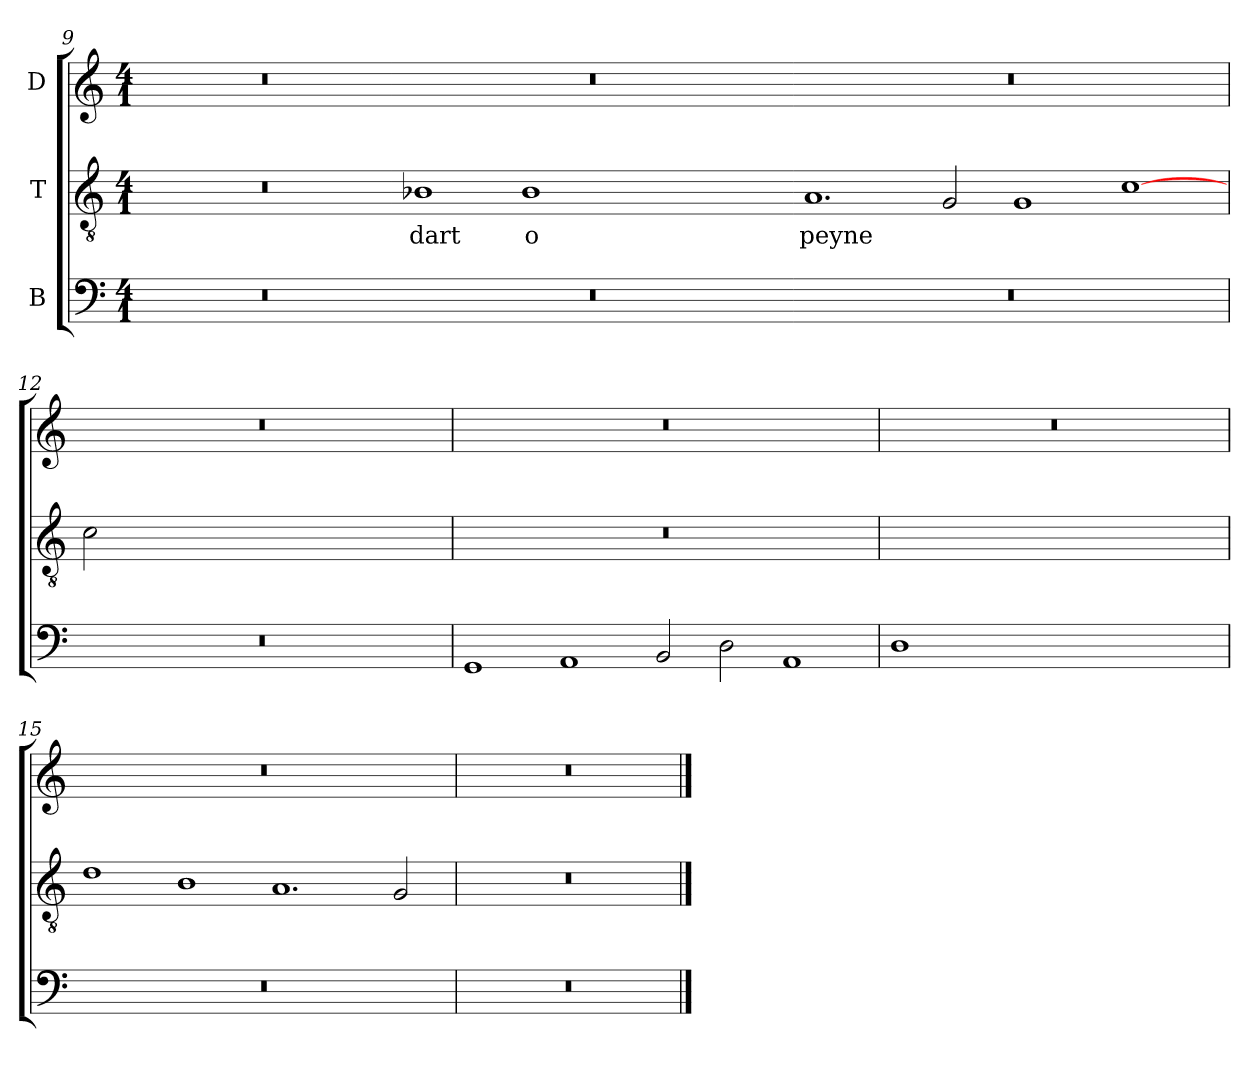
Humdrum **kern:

**kern	**kern	**text	**kern
*part3	*part2	*part2	*part1
*staff3	*staff2	*staff2	*staff1
*I"B	*I"T	*	*I"D
*clefF4	*clefGv2	*	*clefG2
*	*ITrd7c12	*	*
*k[]	*k[]	*	*k[]
*C:	*C:	*	*C:
*M4/1	*M4/1	*	*M4/1
=9	=9	=9	=9
!LO:N:vis=1	!LO:N:vis=1	!	!LO:N:vis=1
00r	00r	.	00r
=10-	=10-	=10-	=10-
!LO:N:vis=1	!	!	!
!	!	!LO:LY:b:color=#000000	!LO:N:vis=1
00r	1BB-Xi/	dart	00r
!	!	!LO:LY:b:color=#000000	!
.	1BB-i/	o	.
.	0ryy	.	.
=11-	=11-	=11-	=11-
!LO:N:vis=1	!	!	!
!	!	!LO:LY:b:color=#000000	!LO:N:vis=1
00r	1.AAi/	peyne	00r
.	2GGi/	.	.
.	1GGi/	.	.
.	[1C:i\	.	.
!!LO:LB:g=z
=12	=12	=12	=12
!LO:N:vis=1	!	!	!LO:N:vis=1
00r	2Ci\	.	00r
.	2ryy	.	.
.	1ryy	.	.
.	0ryy	.	.
=13	=13	=13	=13
!	!LO:N:vis=1	!	!LO:N:vis=1
1GGi/	00r	.	00r
1AAi/	.	.	.
2BBi/	.	.	.
2Di\	.	.	.
1AAi/	.	.	.
=14	=14	=14	=14
!	!	!	!LO:N:vis=1
1Di/	00ryy	.	00r
1ryy	.	.	.
0ryy	.	.	.
=15	=15	=15	=15
!LO:N:vis=1	!	!	!LO:N:vis=1
00r	1Di\	.	00r
.	1BBi/	.	.
.	1.AAi/	.	.
.	2GGi/	.	.
=16	=16	=16	=16
!LO:N:vis=1	!LO:N:vis=1	!	!LO:N:vis=1
00r	00r	.	00r
==	==	==	==
*-	*-	*-	*-
